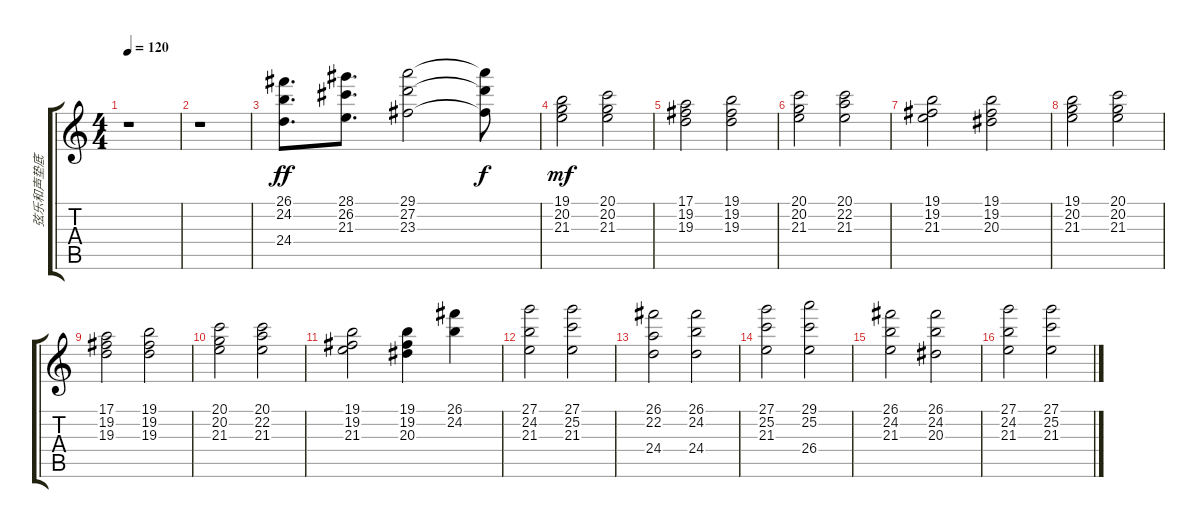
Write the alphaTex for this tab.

\track ("弦乐和声垫底" "弦乐和声垫底") {instrument pad2warm}
\staff {score tabs}
\tuning (E4 B3 G3 D3 A2 E2) {hide}
\ts (4 4)
\tempo 120
\clef g2
\ks c
r.1{dy ff} |
r.1 |
(26.1 24.2 24.4).8{d} (28.1 26.2 21.3).8{d} (29.1 27.2 23.3).2 (29.1{t} 27.2{t} 23.3{t}).8{dy f} |
(19.1 20.2 21.3).2{dy mf} (20.1 20.2 21.3).2 |
(17.1 19.2 19.3).2 (19.1 19.2 19.3).2 |
(20.1 20.2 21.3).2 (20.1 22.2 21.3).2 |
(19.1 19.2 21.3).2 (19.1 19.2 20.3).2 |
(19.1 20.2 21.3).2 (20.1 20.2 21.3).2 |
(17.1 19.2 19.3).2 (19.1 19.2 19.3).2 |
(20.1 20.2 21.3).2 (20.1 22.2 21.3).2 |
(19.1 19.2 21.3).2 (19.1 19.2 20.3).4 (26.1 24.2).4 |
(27.1 24.2 21.3).2 (27.1 25.2 21.3).2 |
(26.1 22.2 24.4).2 (26.1 24.2 24.4).2 |
(27.1 25.2 21.3).2 (29.1 25.2 26.4).2 |
(26.1 24.2 21.3).2 (26.1 24.2 20.3).2 |
(27.1 24.2 21.3).2 (27.1 25.2 21.3).2
